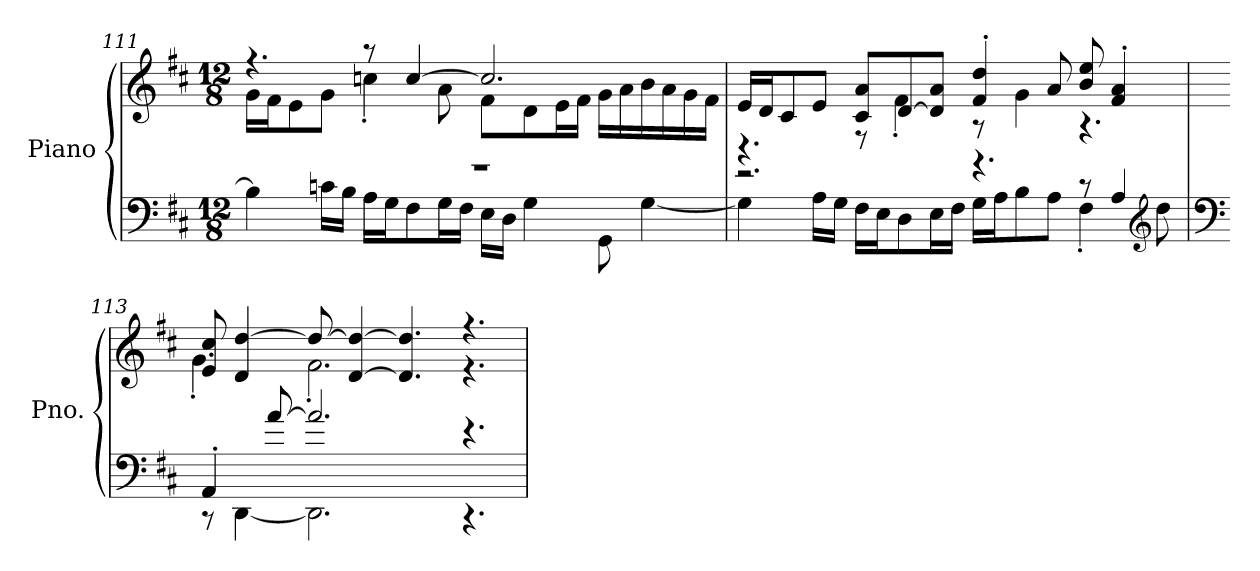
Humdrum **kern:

**kern	**kern
*part1	*part1
*staff2	*staff1
*I"Piano	*
*I'Pno.	*
*clefF4	*clefG2
*k[f#c#]	*k[f#c#]
*M12/8	*M12/8
=111	=111
*^	*^
1.r	4B\]	4.r	16g\LL
.	.	.	16f#\J
.	.	.	8e\
.	16cn\LL	.	8g\J
.	16B\JJ	.	.
.	16A\LL	8r	4ccn'\
.	16G\J	.	.
.	8F#\	[4cc/	.
.	16G\L	.	8a\
.	16F#\JJ	.	.
.	16E\LL	2.cc/]	8f#\L
.	16D\JJ	.	.
.	4G\	.	8d\
.	.	.	16e\L
.	.	.	16f#\JJ
.	8GG\	.	16g\LL
.	.	.	16a\
.	[4G\	.	16b\
.	.	.	16a\
.	.	.	16g\
.	.	.	16f#\JJ
!!LO:PB:g=z	!!
=112	=112	=112	=112
2.r	4G\]	16e/LL	4.r
.	.	16d/J	.
.	.	8c#/	.
.	16A\LL	8e/J	.
.	16G\JJ	.	.
.	16F#\LL	8c#/ 8a/L	8r
.	16E\J	.	.
.	8D\	[8d/	4f#'\
.	16E\L	8d/] 8a/J	.
.	16F#\JJ	.	.
4.r	16G\LL	4f#/' 4dd/'	8r
.	16A\J	.	.
.	8B\	.	4g\
.	8A\J	8a/	.
8r	4F#'\	8b/ 8ee/	4.r
4A/	.	4f#/' 4a/'	.
*clefG2	*	*	*
.	8dd\	.	.
=113	=113	=113	=113
*clefF4	*	*	*
4AA'/	8r	8e/ 8cc#/	4.g'\
.	[4DD\	4d/ [4dd/	.
[8a/	.	.	.
2.a/]	2.DD\]	8dd/_	2.f#'\
.	.	[4d/ 4dd/_	.
.	.	4.d/] 4.dd/]	.
4.r	4.r	4.r	4.r
*v	*v	*	*
*	*v	*v
=	=
*-	*-
